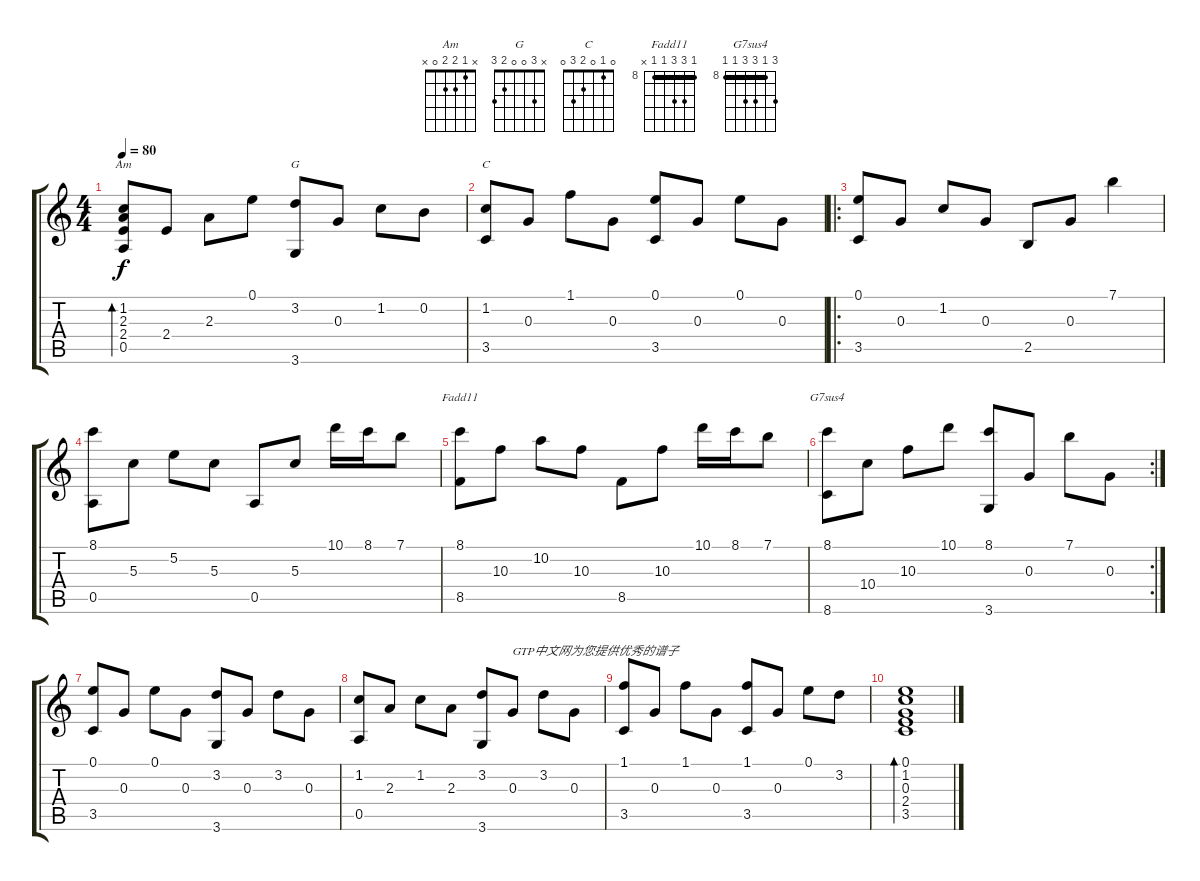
\track "" {instrument acousticguitarsteel}
\staff {score tabs}
\tuning (E4 B3 G3 D3 A2 E2) {hide}
\chord ("Am" x 1 2 2 0 x)
\chord ("G" x 3 0 0 2 3)
\chord ("C" 0 1 0 2 3 0)
\chord ("Fadd11" 8 10 10 8 8 x) {firstfret 8 barre 8}
\chord ("G7sus4" 10 8 10 10 8 8) {firstfret 8 barre 8}
\ts (4 4)
\tempo 80
\clef g2
\ks c
(1.2 2.3 2.4 0.5).8{bd 480 ch "Am" dy f} 2.4.8 2.3.8 0.1.8 (3.2 3.6).8{ch "G"} 0.3.8 1.2.8 0.2.8 |
(1.2 3.5).8{ch "C"} 0.3.8 1.1.8 0.3.8 (0.1 3.5).8 0.3.8 0.1.8 0.3.8 |
\ro
(0.1 3.5).8 0.3.8 1.2.8 0.3.8 2.5.8 0.3.8 7.1.4 |
(8.1 0.5).8 5.3.8 5.2.8 5.3.8 0.5.8 5.3.8 10.1.16 8.1.16 7.1.8 |
(8.1 8.5).8{ch "Fadd11"} 10.3.8 10.2.8 10.3.8 8.5.8 10.3.8 10.1.16 8.1.16 7.1.8 |
\rc 2
(8.1 8.6).8{ch "G7sus4"} 10.4.8 10.3.8 10.1.8 (8.1 3.6).8 0.3.8 7.1.8 0.3.8 |
(0.1 3.5).8 0.3.8 0.1.8 0.3.8 (3.2 3.6).8 0.3.8 3.2.8 0.3.8 |
(1.2 0.5).8 2.3.8 1.2.8 2.3.8 (3.2 3.6).8 0.3.8{txt "GTP中文网为您提供优秀的谱子"} 3.2.8 0.3.8 |
(1.1 3.5).8 0.3.8 1.1.8 0.3.8 (1.1 3.5).8 0.3.8 0.1.8 3.2.8 |
(0.1 1.2 0.3 2.4 3.5).1{bd 480}
